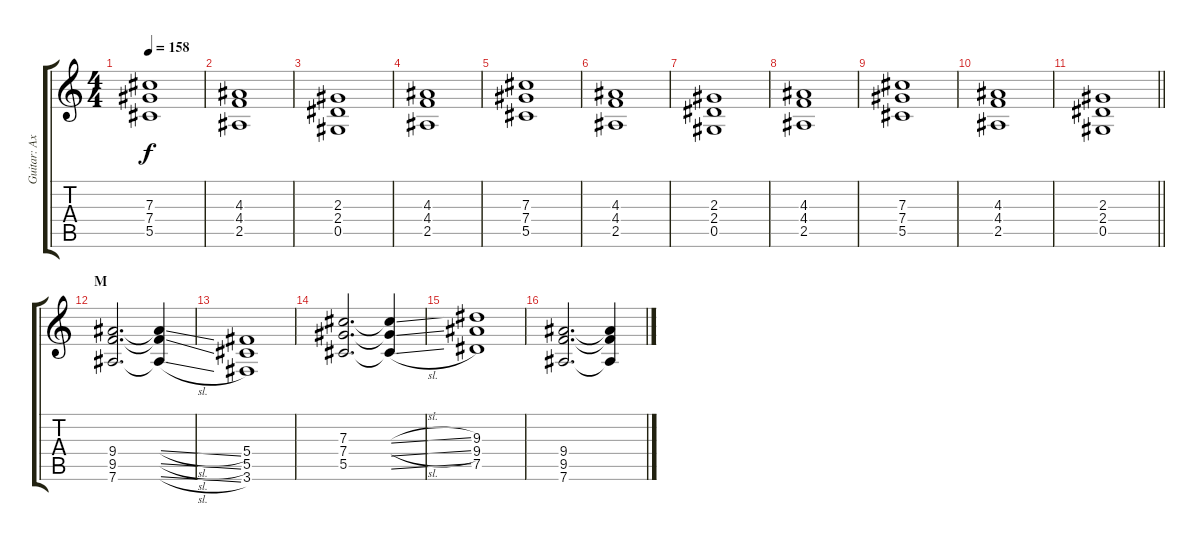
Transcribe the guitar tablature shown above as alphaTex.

\track ("Guitar: Axel" "Guitar: Ax") {instrument distortionguitar}
\staff {score tabs}
\tuning (Eb4 Bb3 Gb3 Db3 Ab2 Eb2) {hide}
\ts (4 4)
\tempo 158
\clef g2
\ks c
(7.3 7.4 5.5).1{dy f} |
(4.3 4.4 2.5).1 |
(2.3 2.4 0.5).1 |
(4.3 4.4 2.5).1 |
(7.3 7.4 5.5).1 |
(4.3 4.4 2.5).1 |
(2.3 2.4 0.5).1 |
(4.3 4.4 2.5).1 |
(7.3 7.4 5.5).1 |
(4.3 4.4 2.5).1 |
\barLineRight lightlight
(2.3 2.4 0.5).1 |
\section ("" "M")
(9.4 9.5 7.6).2{d} (9.4{sl t} 9.5{sl t} 7.6{sl t}).4 |
(5.4 5.5 3.6).1 |
(7.3 7.4 5.5).2{d} (7.3{sl t} 7.4{sl t} 5.5{sl t}).4 |
(9.3 9.4 7.5).1 |
(9.4 9.5 7.6).2{d} (9.4{sl t} 9.5{sl t} 7.6{sl t}).4
